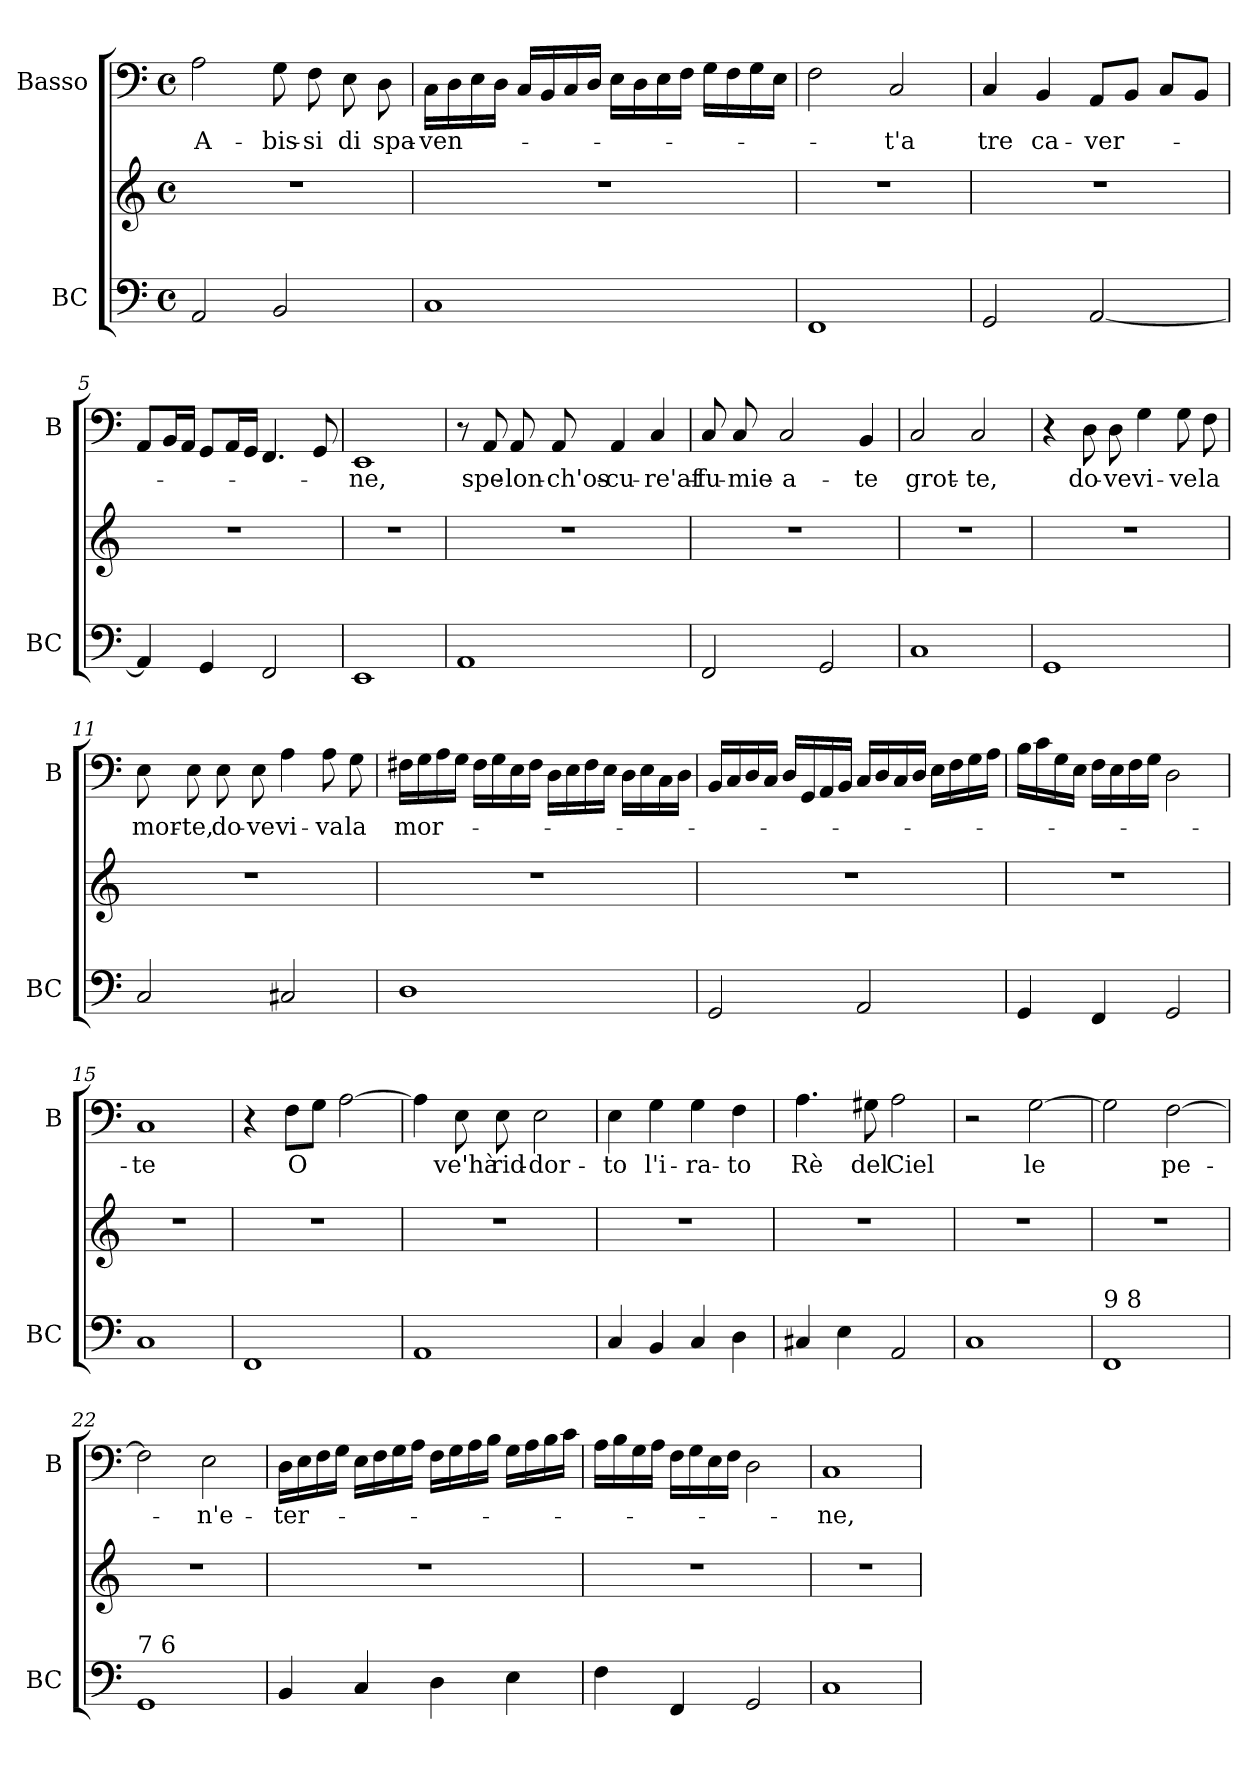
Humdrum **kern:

**kern	**kern	**kern	**text
*part2	*part2	*part1	*part1
*staff3	*staff2	*staff1	*staff1
*I"BC	*	*I"Basso	*
*I'BC	*	*I'B	*
*clefF4	*clefG2	*clefF4	*
*k[]	*k[]	*k[]	*
*C:	*C:	*C:	*
*M4/4	*M4/4	*M4/4	*
*met(c)	*met(c)	*met(c)	*
=1	=1	=1	=1
!	!	!	!LO:LY:b
2AA/	1r	2A\	A-
!	!	!	!LO:LY:b
2BB/	.	8G\	-bis-
!	!	!	!LO:LY:b
.	.	8F\	-si
!	!	!	!LO:LY:b
.	.	8E\	di
!	!	!	!LO:LY:b
.	.	8D\	spa-
=2	=2	=2	=2
!	!	!	!LO:LY:b
1C	1r	16C\LL	-ven-
.	.	16D\	.
.	.	16E\	.
.	.	16D\JJ	.
.	.	16C/LL	.
.	.	16BB/	.
.	.	16C/	.
.	.	16D/JJ	.
.	.	16E\LL	.
.	.	16D\	.
.	.	16E\	.
.	.	16F\JJ	.
.	.	16G\LL	.
.	.	16F\	.
.	.	16G\	.
.	.	16E\JJ	.
=3	=3	=3	=3
1FF	1r	2F\	.
!	!	!	!LO:LY:b
.	.	2C/	-t'a
=4	=4	=4	=4
!	!	!	!LO:LY:b
2GG/	1r	4C/	tre
!	!	!	!LO:LY:b
.	.	4BB/	ca-
!	!	!	!LO:LY:b
[2AA/	.	8AA/L	-ver-
.	.	8BB/J	.
.	.	8C/L	.
.	.	8BB/J	.
!!LO:LB:g=z
=5	=5	=5	=5
4AA/]	1r	8AA/L	.
.	.	16BB/L	.
.	.	16AA/JJ	.
4GG/	.	8GG/L	.
.	.	16AA/L	.
.	.	16GG/JJ	.
2FF/	.	4.FF/	.
.	.	8GG/	.
=6	=6	=6	=6
!	!	!	!LO:LY:b
1EE	1r	1EE	-ne,
=7	=7	=7	=7
1AA	1r	8r	.
!	!	!	!LO:LY:b
.	.	8AA/	spe-
!	!	!	!LO:LY:b
.	.	8AA/	-lon-
!	!	!	!LO:LY:b
.	.	8AA/	-ch'os-
!	!	!	!LO:LY:b
.	.	4AA/	-cu-
!	!	!	!LO:LY:b
.	.	4C/	-re'af-
=8	=8	=8	=8
!	!	!	!LO:LY:b
2FF/	1r	8C/	-fu-
!	!	!	!LO:LY:b
.	.	8C/	-mie-
!	!	!	!LO:LY:b
.	.	2C/	-a-
2GG/	.	.	.
!	!	!	!LO:LY:b
.	.	4BB/	-te
!!LO:LB:g=z
=9	=9	=9	=9
!	!	!	!LO:LY:b
1C	1r	2C/	grot-
!	!	!	!LO:LY:b
.	.	2C/	-te,
=10	=10	=10	=10
1GG	1r	4r	.
!	!	!	!LO:LY:b
.	.	8D\	do-
!	!	!	!LO:LY:b
.	.	8D\	-ve
!	!	!	!LO:LY:b
.	.	4G\	vi-
!	!	!	!LO:LY:b
.	.	8G\	-ve
!	!	!	!LO:LY:b
.	.	8F\	la
=11	=11	=11	=11
!	!	!	!LO:LY:b
2C/	1r	8E\	mor-
!	!	!	!LO:LY:b
.	.	8E\	-te,
!	!	!	!LO:LY:b
.	.	8E\	do-
!	!	!	!LO:LY:b
.	.	8E\	-ve
!	!	!	!LO:LY:b
2C#X/	.	4A\	vi-
!	!	!	!LO:LY:b
.	.	8A\	-va
!	!	!	!LO:LY:b
.	.	8G\	la
=12	=12	=12	=12
!	!	!	!LO:LY:b
1D	1r	16F#X\LL	mor-
.	.	16G\	.
.	.	16A\	.
.	.	16G\JJ	.
.	.	16F#\LL	.
.	.	16G\	.
.	.	16E\	.
.	.	16F#\JJ	.
.	.	16D\LL	.
.	.	16E\	.
.	.	16F#\	.
.	.	16E\JJ	.
.	.	16D\LL	.
.	.	16E\	.
.	.	16C\	.
.	.	16D\JJ	.
!!LO:PB:g=z
=13	=13	=13	=13
2GG/	1r	16BB/LL	.
.	.	16C/	.
.	.	16D/	.
.	.	16C/JJ	.
.	.	16D/LL	.
.	.	16GG/	.
.	.	16AA/	.
.	.	16BB/JJ	.
2AA/	.	16C/LL	.
.	.	16D/	.
.	.	16C/	.
.	.	16D/JJ	.
.	.	16E\LL	.
.	.	16F\	.
.	.	16G\	.
.	.	16A\JJ	.
=14	=14	=14	=14
4GG/	1r	16B\LL	.
.	.	16c\	.
.	.	16G\	.
.	.	16E\JJ	.
4FF/	.	16F\LL	.
.	.	16E\	.
.	.	16F\	.
.	.	16G\JJ	.
2GG/	.	2D\	.
=15	=15	=15	=15
!	!	!	!LO:LY:b
1C	1r	1C	-te
=16	=16	=16	=16
1FF	1r	4r	.
!	!	!	!LO:LY:b
.	.	8F\L	O
.	.	8G\J	.
.	.	[2A\	.
!!LO:LB:g=z
=17	=17	=17	=17
1AA	1r	4A\]	.
!	!	!	!LO:LY:b
.	.	8E\	ve'hà
!	!	!	!LO:LY:b
.	.	8E\	rid-
!	!	!	!LO:LY:b
.	.	2E\	-dor-
=18	=18	=18	=18
!	!	!	!LO:LY:b
4C/	1r	4E\	-to
!	!	!	!LO:LY:b
4BB/	.	4G\	l'i-
!	!	!	!LO:LY:b
4C/	.	4G\	-ra-
!	!	!	!LO:LY:b
4D\	.	4F\	-to
=19	=19	=19	=19
!	!	!	!LO:LY:b
4C#X/	1r	4.A\	Rè
4E\	.	.	.
!	!	!	!LO:LY:b
.	.	8G#X\	del
!	!	!	!LO:LY:b
2AA/	.	2A\	Ciel
=20	=20	=20	=20
1C	1r	2r	.
!	!	!	!LO:LY:b
.	.	[2G\	le
!!LO:LB:g=z
=21	=21	=21	=21
!LO:TX:a:t=9         8	!	!	!
1FF	1r	2G\]	.
!	!	!	!LO:LY:b
.	.	[2F\	pe-
=22	=22	=22	=22
!LO:TX:a:t=7          6	!	!	!
1GG	1r	2F\]	.
!	!	!	!LO:LY:b
.	.	2E\	-n'e-
=23	=23	=23	=23
!	!	!	!LO:LY:b
4BB/	1r	16D\LL	-ter-
.	.	16E\	.
.	.	16F\	.
.	.	16G\JJ	.
4C/	.	16E\LL	.
.	.	16F\	.
.	.	16G\	.
.	.	16A\JJ	.
4D\	.	16F\LL	.
.	.	16G\	.
.	.	16A\	.
.	.	16B\JJ	.
4E\	.	16G\LL	.
.	.	16A\	.
.	.	16B\	.
.	.	16c\JJ	.
=24	=24	=24	=24
4F\	1r	16A\LL	.
.	.	16B\	.
.	.	16G\	.
.	.	16A\JJ	.
4FF/	.	16F\LL	.
.	.	16G\	.
.	.	16E\	.
.	.	16F\JJ	.
2GG/	.	2D\	.
!!LO:LB:g=z
=25	=25	=25	=25
!	!	!	!LO:LY:b
1C	1r	1C	-ne,
=	=	=	=
*-	*-	*-	*-
